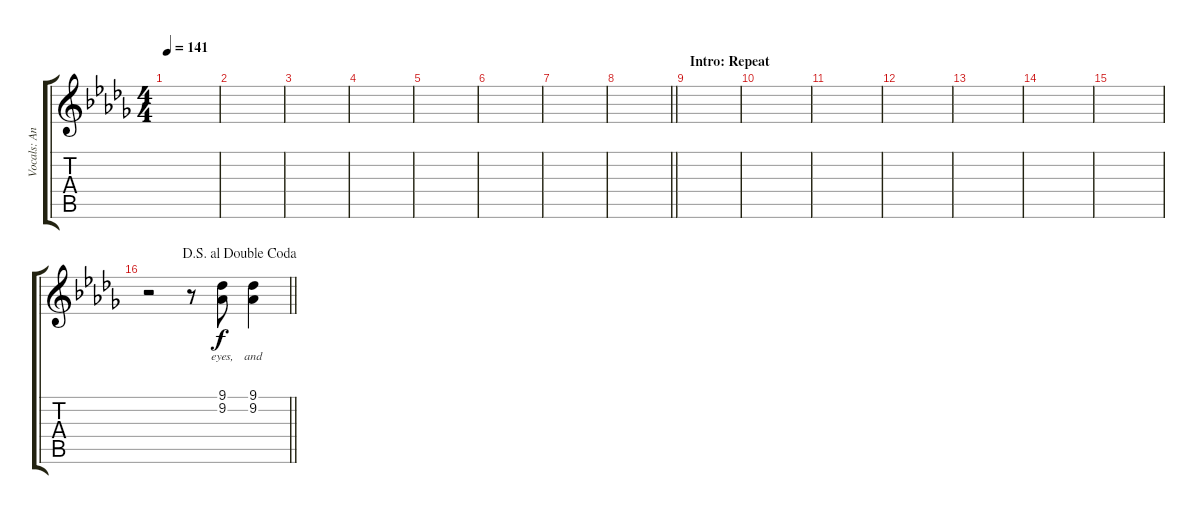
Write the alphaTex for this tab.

\track ("Vocals: Ann" "Vocals: An") {instrument lead2sawtooth}
\staff {score tabs}
\tuning (E4 B3 G3 D3 A2 E2) {hide}
\ts (4 4)
\tempo 141
\clef g2
\ks db
|
|
|
|
|
|
|
\barLineRight lightlight
|
\section ("" "Intro: Repeat")
|
|
|
|
|
|
|
\jump dalsegnoaldoublecoda
\barLineRight lightlight
r.2 r.8 (9.1 9.2).8{lyrics (0 "eyes,") lyrics (1 "") lyrics (2 "") lyrics (3 "") lyrics (4 "")} (9.1 9.2).4{lyrics (0 "and") lyrics (1 "") lyrics (2 "") lyrics (3 "") lyrics (4 "")}
